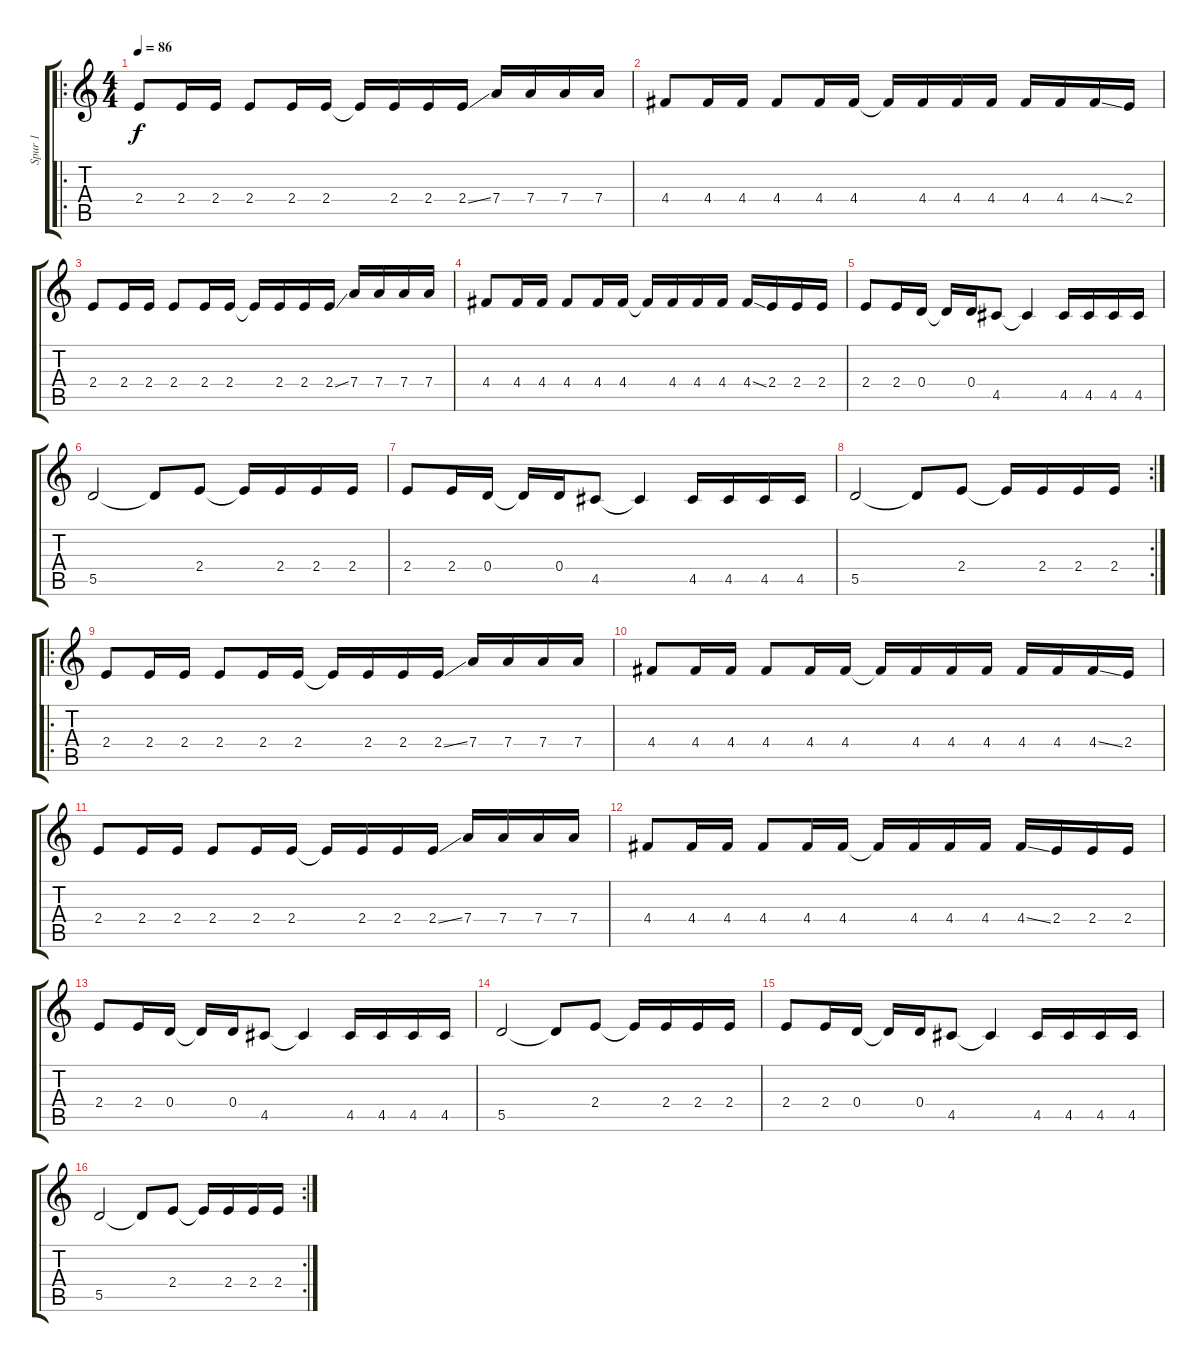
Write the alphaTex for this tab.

\track ("Spur 1" "Spur 1") {instrument electricguitarclean}
\staff {score tabs}
\tuning (E4 B3 G3 D3 A2 E2) {hide}
\ro
\ts (4 4)
\tempo 86
\clef g2
\ks c
2.4.8{dy f instrument electricguitarclean} 2.4.16 2.4.16 2.4.8 2.4.16 2.4.16 2.4{t}.16 2.4.16 2.4.16 2.4{ss}.16 7.4.16 7.4.16 7.4.16 7.4.16 |
4.4.8 4.4.16 4.4.16 4.4.8 4.4.16 4.4.16 4.4{t}.16 4.4.16 4.4.16 4.4.16 4.4.16 4.4.16 4.4{ss}.16 2.4.16 |
2.4.8 2.4.16 2.4.16 2.4.8 2.4.16 2.4.16 2.4{t}.16 2.4.16 2.4.16 2.4{ss}.16 7.4.16 7.4.16 7.4.16 7.4.16 |
4.4.8 4.4.16 4.4.16 4.4.8 4.4.16 4.4.16 4.4{t}.16 4.4.16 4.4.16 4.4.16 4.4{ss}.16 2.4.16 2.4.16 2.4.16 |
2.4.8 2.4.16 0.4.16 0.4{t}.16 0.4.16 4.5.8 4.5{t}.4 4.5.16 4.5.16 4.5.16 4.5.16 |
5.5.2 5.5{t}.8 2.4.8 2.4{t}.16 2.4.16 2.4.16 2.4.16 |
2.4.8 2.4.16 0.4.16 0.4{t}.16 0.4.16 4.5.8 4.5{t}.4 4.5.16 4.5.16 4.5.16 4.5.16 |
\rc 2
5.5.2 5.5{t}.8 2.4.8 2.4{t}.16 2.4.16 2.4.16 2.4.16 |
\ro
2.4.8 2.4.16 2.4.16 2.4.8 2.4.16 2.4.16 2.4{t}.16 2.4.16 2.4.16 2.4{ss}.16 7.4.16 7.4.16 7.4.16 7.4.16 |
4.4.8 4.4.16 4.4.16 4.4.8 4.4.16 4.4.16 4.4{t}.16 4.4.16 4.4.16 4.4.16 4.4.16 4.4.16 4.4{ss}.16 2.4.16 |
2.4.8 2.4.16 2.4.16 2.4.8 2.4.16 2.4.16 2.4{t}.16 2.4.16 2.4.16 2.4{ss}.16 7.4.16 7.4.16 7.4.16 7.4.16 |
4.4.8 4.4.16 4.4.16 4.4.8 4.4.16 4.4.16 4.4{t}.16 4.4.16 4.4.16 4.4.16 4.4{ss}.16 2.4.16 2.4.16 2.4.16 |
2.4.8 2.4.16 0.4.16 0.4{t}.16 0.4.16 4.5.8 4.5{t}.4 4.5.16 4.5.16 4.5.16 4.5.16 |
5.5.2 5.5{t}.8 2.4.8 2.4{t}.16 2.4.16 2.4.16 2.4.16 |
2.4.8 2.4.16 0.4.16 0.4{t}.16 0.4.16 4.5.8 4.5{t}.4 4.5.16 4.5.16 4.5.16 4.5.16 |
\rc 2
5.5.2 5.5{t}.8 2.4.8 2.4{t}.16 2.4.16 2.4.16 2.4.16
